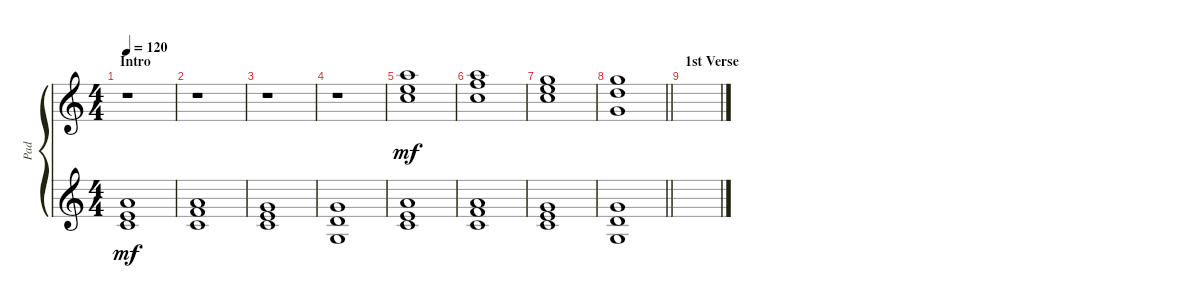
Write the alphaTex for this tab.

\defaultSystemsLayout 4
\bracketExtendMode groupsimilarinstruments
\otherSystemsTrackNameOrientation horizontal
\track ("Pad" "Pad") {multiBarRest instrument pad2warm}
\staff {score}
\tuning (E4 B3 G3 D3 A2 E2)
\ts (4 4)
\beaming (8 4 4)
\section ("" "Intro")
\tempo 120
\clef g2
\ks c
r.1{dy mf instrument pad2warm beam Down} |
r.1{beam Down} |
r.1{beam Down} |
r.1{beam Down} |
(17.1 17.2 17.3).1{beam Down} |
(18.2 17.1 17.3).1{beam Down} |
(17.2 15.1 17.3).1{beam Down} |
\barLineRight lightlight
(15.1 15.2 17.4).1{beam Down} |
\section ("" "1st Verse")
|
|
|
|
|
|
|
\staff {score}
\tuning (G2 D2 A1 E1)
\clef g2
\ottava regular
\simile none
\ks c
(26.1 26.2 27.3).1{dy mf beam Up} |
(27.2 26.1 27.3).1{beam Up} |
(26.2 24.1 27.3).1{beam Up} |
(24.1 24.2 22.3).1{beam Up} |
(26.1 26.2 27.3).1{beam Up} |
(27.2 26.1 27.3).1{beam Up} |
(26.2 24.1 27.3).1{beam Up} |
\barLineRight lightlight
(24.1 24.2 22.3).1{beam Up} |
|
|
|
|
|
|
|
